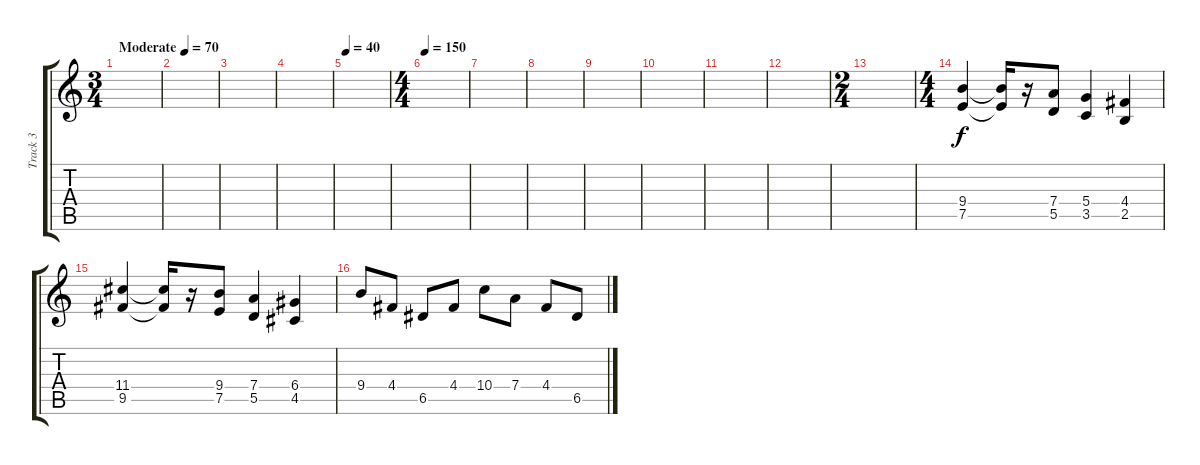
\track ("Track 3" "Track 3") {instrument overdrivenguitar}
\staff {score tabs}
\tuning (E4 B3 G3 D3 A2 E2) {hide}
\ts (3 4)
\tempo (70 "Moderate")
\clef g2
\ks c
|
|
|
|
\tempo 40
|
\ts (4 4)
\tempo 150
|
|
|
|
|
|
|
\ts (2 4)
|
\ts (4 4)
(9.4 7.5).4 (9.4{t} 7.5{t}).16 r.16 (7.4 5.5).8 (5.4 3.5).4 (4.4 2.5).4 |
(11.4 9.5).4 (11.4{t} 9.5{t}).16 r.16 (9.4 7.5).8 (7.4 5.5).4 (6.4 4.5).4 |
9.4.8 4.4.8 6.5.8 4.4.8 10.4.8 7.4.8 4.4.8 6.5.8
